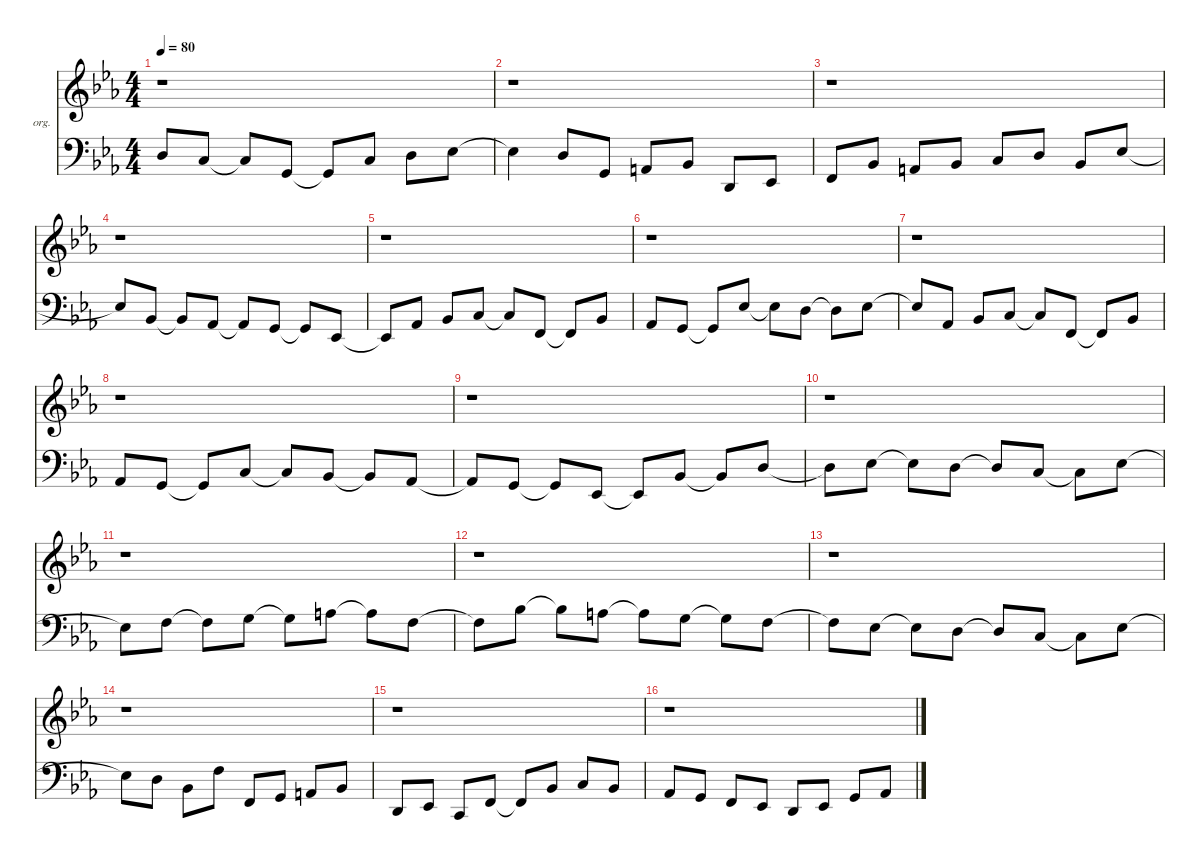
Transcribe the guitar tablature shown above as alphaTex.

\hideDynamics
\bracketExtendMode nobrackets
\firstSystemTrackNameOrientation horizontal
\otherSystemsTrackNameOrientation horizontal
\track ("Pedal" "org.") {instrument churchorgan}
\staff {score}
\tuning (E4 B3 G3 D3 A2 E2)
\ts (4 4)
\tempo 80
\clef g2
\ks cminor
r.1{dy mf beam Down} |
r.1{beam Down} |
r.1{beam Down} |
r.1{beam Down} |
r.1{beam Down} |
r.1{beam Down} |
r.1{beam Down} |
r.1{beam Down} |
r.1{beam Down} |
r.1{beam Down} |
r.1{beam Down} |
r.1{beam Down} |
r.1{beam Down} |
r.1{beam Down} |
r.1{beam Down} |
r.1{beam Down}
\staff {score}
\tuning (G2 D2 A1 E1 B0)
\clef f4
\ottava regular
\simile none
\ks cminor
7.1{t acc forcenatural}.8{dy mf beam Up} 5.1{acc forcenatural}.8{beam Up} 5.1{t acc forcenatural}.8{beam Up} 5.2{acc forcenatural}.8{beam Up} 5.2{t acc forcenatural}.8{beam Up} 5.1{acc forcenatural}.8{beam Up} 7.1{acc forcenatural}.8{beam Down} 8.1{acc b}.8{beam Down} |
8.1{t acc b}.4{beam Down} 7.1{acc forcenatural}.8{beam Up} 5.2{acc forcenatural}.8{beam Up} 2.1{acc forcenatural}.8{beam Up} 3.1{acc b}.8{beam Up} 0.2{acc forcenatural}.8{beam Up} 1.2{acc b}.8{beam Up} |
3.2{acc forcenatural}.8{beam Up} 3.1{acc b}.8{beam Up} 2.1{acc forcenatural}.8{beam Up} 3.1{acc b}.8{beam Up} 5.1{acc forcenatural}.8{beam Up} 7.1{acc forcenatural}.8{beam Up} 8.2{acc b}.8{beam Up} 8.1{acc b}.8{beam Up} |
8.1{t acc b}.8{beam Up} 3.1{acc b}.8{beam Up} 3.1{t acc b}.8{beam Up} 1.1{acc b}.8{beam Up} 1.1{t acc b}.8{beam Up} 0.1{acc forcenatural}.8{beam Up} 0.1{t acc forcenatural}.8{beam Up} 1.2{acc b}.8{beam Up} |
1.2{t acc b}.8{beam Up} 1.1{acc b}.8{beam Up} 3.1{acc b}.8{beam Up} 5.1{acc forcenatural}.8{beam Up} 5.1{t acc forcenatural}.8{beam Up} 3.2{acc forcenatural}.8{beam Up} 3.2{t acc forcenatural}.8{beam Up} 3.1{acc b}.8{beam Up} |
1.1{acc b}.8{beam Up} 0.1{acc forcenatural}.8{beam Up} 0.1{t acc forcenatural}.8{beam Up} 8.1{acc b}.8{beam Up} 8.1{t acc b}.8{beam Down} 7.1{acc forcenatural}.8{beam Down} 7.1{t acc forcenatural}.8{beam Down} 8.1{acc b}.8{beam Down} |
8.1{t acc b}.8{beam Up} 6.2{acc b}.8{beam Up} 8.2{acc b}.8{beam Up} 5.1{acc forcenatural}.8{beam Up} 5.1{t acc forcenatural}.8{beam Up} 3.2{acc forcenatural}.8{beam Up} 3.2{t acc forcenatural}.8{beam Up} 3.1{acc b}.8{beam Up} |
1.1{acc b}.8{beam Up} 0.1{acc forcenatural}.8{beam Up} 0.1{t acc forcenatural}.8{beam Up} 5.1{acc forcenatural}.8{beam Up} 5.1{t acc forcenatural}.8{beam Up} 3.1{acc b}.8{beam Up} 3.1{t acc b}.8{beam Up} 1.1{acc b}.8{beam Up} |
1.1{t acc b}.8{beam Up} 0.1{acc forcenatural}.8{beam Up} 0.1{t acc forcenatural}.8{beam Up} 1.2{acc b}.8{beam Up} 1.2{t acc b}.8{beam Up} 3.1{acc b}.8{beam Up} 3.1{t acc b}.8{beam Up} 7.1{acc forcenatural}.8{beam Up} |
7.1{t acc forcenatural}.8{beam Down} 8.1{acc b}.8{beam Down} 8.1{t acc b}.8{beam Down} 7.1{acc forcenatural}.8{beam Down} 7.1{t acc forcenatural}.8{beam Up} 5.1{acc forcenatural}.8{beam Up} 5.1{t acc forcenatural}.8{beam Down} 8.1{acc b}.8{beam Down} |
8.1{t acc b}.8{beam Down} 10.1{acc forcenatural}.8{beam Down} 10.1{t acc forcenatural}.8{beam Down} 12.1{acc forcenatural}.8{beam Down} 12.1{t acc forcenatural}.8{beam Down} 14.1{acc forcenatural}.8{beam Down} 14.1{t acc forcenatural}.8{beam Down} 10.1{acc forcenatural}.8{beam Down} |
10.1{t acc forcenatural}.8{beam Down} 15.1{acc b}.8{beam Down} 15.1{t acc b}.8{beam Down} 14.1{acc forcenatural}.8{beam Down} 14.1{t acc forcenatural}.8{beam Down} 12.1{acc forcenatural}.8{beam Down} 12.1{t acc forcenatural}.8{beam Down} 10.1{acc forcenatural}.8{beam Down} |
10.1{t acc forcenatural}.8{beam Down} 8.1{acc b}.8{beam Down} 8.1{t acc b}.8{beam Down} 7.1{acc forcenatural}.8{beam Down} 7.1{t acc forcenatural}.8{beam Up} 5.1{acc forcenatural}.8{beam Up} 5.1{t acc forcenatural}.8{beam Down} 8.1{acc b}.8{beam Down} |
8.1{t acc b}.8{beam Down} 7.1{acc forcenatural}.8{beam Down} 8.2{acc b}.8{beam Down} 10.1{acc forcenatural}.8{beam Down} 8.3{acc forcenatural}.8{beam Up} 5.2{acc forcenatural}.8{beam Up} 2.1{acc forcenatural}.8{beam Up} 3.1{acc b}.8{beam Up} |
0.2{acc forcenatural}.8{beam Up} 1.2{acc b}.8{beam Up} 3.3{acc forcenatural}.8{beam Up} 3.2{acc forcenatural}.8{beam Up} 3.2{t acc forcenatural}.8{beam Up} 3.1{acc b}.8{beam Up} 5.1{acc forcenatural}.8{beam Up} 3.1{acc b}.8{beam Up} |
1.1{acc b}.8{beam Up} 0.1{acc forcenatural}.8{beam Up} 3.2{acc forcenatural}.8{beam Up} 1.2{acc b}.8{beam Up} 0.2{acc forcenatural}.8{beam Up} 1.2{acc b}.8{beam Up} 0.1{acc forcenatural}.8{beam Up} 1.1{acc b}.8{beam Up}
